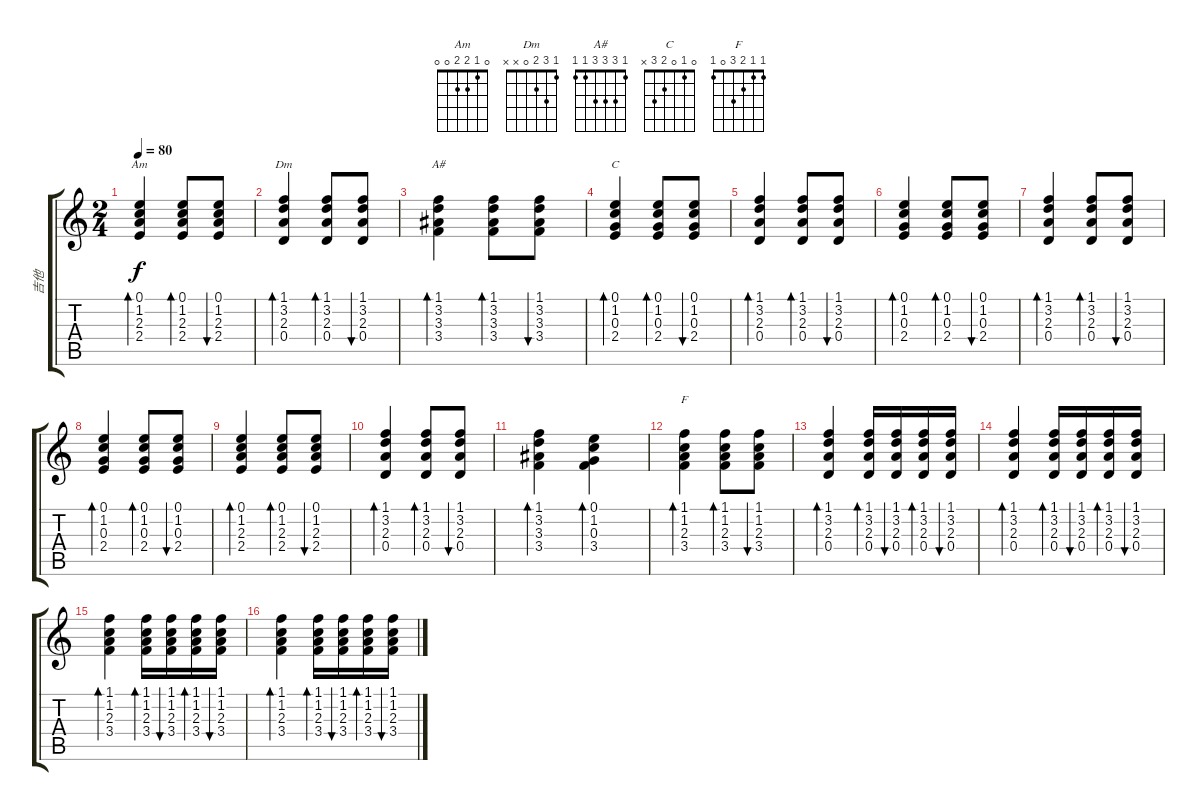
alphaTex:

\track ("吉他" "吉他") {instrument acousticguitarsteel}
\staff {score tabs}
\tuning (E4 B3 G3 D3 A2 E2) {hide}
\chord ("Am" 0 1 2 2 0 0)
\chord ("Dm" 1 3 2 0 x x)
\chord ("A#" 1 3 3 3 1 1)
\chord ("C" 0 1 0 2 3 x)
\chord ("F" 1 1 2 3 0 1)
\ts (2 4)
\tempo 80
\clef g2
\ks c
(0.1 1.2 2.3 2.4).4{bd 60 ch "Am" dy f} (0.1 1.2 2.3 2.4).8{bd 60} (0.1 1.2 2.3 2.4).8{bu 60} |
(1.1 3.2 2.3 0.4).4{bd 60 ch "Dm"} (1.1 3.2 2.3 0.4).8{bd 60} (1.1 3.2 2.3 0.4).8{bu 60} |
(1.1 3.2 3.3 3.4).4{bd 60 ch "A#"} (1.1 3.2 3.3 3.4).8{bd 60} (1.1 3.2 3.3 3.4).8{bu 60} |
(0.1 1.2 0.3 2.4).4{bd 60 ch "C"} (0.1 1.2 0.3 2.4).8{bd 60} (0.1 1.2 0.3 2.4).8{bu 60} |
(1.1 3.2 2.3 0.4).4{bd 60} (1.1 3.2 2.3 0.4).8{bd 60} (1.1 3.2 2.3 0.4).8{bu 60} |
(0.1 1.2 0.3 2.4).4{bd 60} (0.1 1.2 0.3 2.4).8{bd 60} (0.1 1.2 0.3 2.4).8{bu 60} |
(1.1 3.2 2.3 0.4).4{bd 60} (1.1 3.2 2.3 0.4).8{bd 60} (1.1 3.2 2.3 0.4).8{bu 60} |
(0.1 1.2 0.3 2.4).4{bd 60} (0.1 1.2 0.3 2.4).8{bd 60} (0.1 1.2 0.3 2.4).8{bu 60} |
(0.1 1.2 2.3 2.4).4{bd 60} (0.1 1.2 2.3 2.4).8{bd 60} (0.1 1.2 2.3 2.4).8{bu 60} |
(1.1 3.2 2.3 0.4).4{bd 60} (1.1 3.2 2.3 0.4).8{bd 60} (1.1 3.2 2.3 0.4).8{bu 60} |
(1.1 3.2 3.3 3.4).4{bd 60} (0.1 1.2 0.3 3.4).4{bd 60} |
(1.1 1.2 2.3 3.4).4{bd 60 ch "F"} (1.1 1.2 2.3 3.4).8{bd 60} (1.1 1.2 2.3 3.4).8{bu 60} |
(1.1 3.2 2.3 0.4).4{bd 30} (1.1 3.2 2.3 0.4).16{bd 30} (1.1 3.2 2.3 0.4).16{bu 30} (1.1 3.2 2.3 0.4).16{bd 30} (1.1 3.2 2.3 0.4).16{bu 30} |
(1.1 3.2 2.3 0.4).4{bd 30} (1.1 3.2 2.3 0.4).16{bd 30} (1.1 3.2 2.3 0.4).16{bu 30} (1.1 3.2 2.3 0.4).16{bd 30} (1.1 3.2 2.3 0.4).16{bu 30} |
(1.1 1.2 2.3 3.4).4{bd 30} (1.1 1.2 2.3 3.4).16{bd 30} (1.1 1.2 2.3 3.4).16{bu 30} (1.1 1.2 2.3 3.4).16{bd 30} (1.1 1.2 2.3 3.4).16{bu 30} |
(1.1 1.2 2.3 3.4).4{bd 30} (1.1 1.2 2.3 3.4).16{bd 30} (1.1 1.2 2.3 3.4).16{bu 30} (1.1 1.2 2.3 3.4).16{bd 30} (1.1 1.2 2.3 3.4).16{bu 30}
